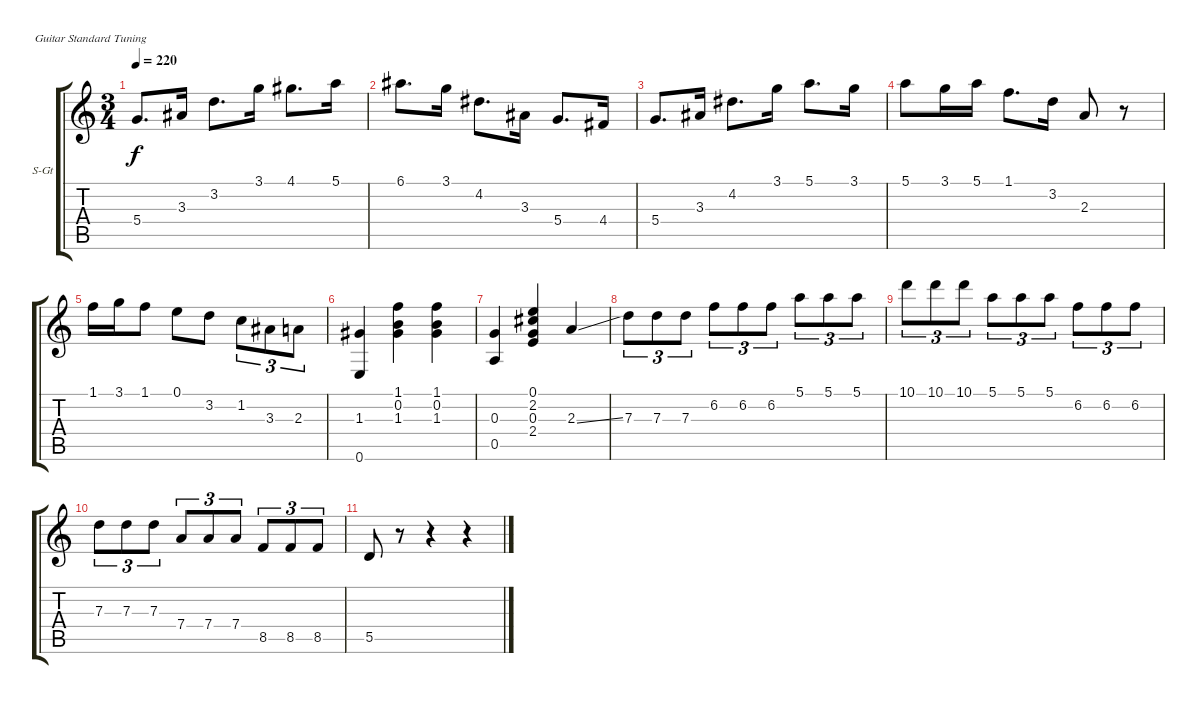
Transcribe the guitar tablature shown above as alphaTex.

\defaultSystemsLayout 4
\bracketExtendMode groupsimilarinstruments
\firstSystemTrackNameOrientation horizontal
\otherSystemsTrackNameOrientation horizontal
\track ("Steel Guitar" "S-Gt") {instrument acousticguitarsteel}
\staff {score tabs}
\tuning (E4 B3 G3 D3 A2 E2)
\ts (3 4)
\tempo 220
\clef g2
\ks c
5.4.8{d dy f} 3.3.16 3.2.8{d} 3.1.16 4.1.8{d} 5.1.16 |
6.1.8{d} 3.1.16 4.2.8{d} 3.3.16 5.4.8{d} 4.4.16 |
5.4.8{d} 3.3.16 4.2.8{d} 3.1.16 5.1.8{d} 3.1.16 |
5.1.8 3.1.16 5.1.16 1.1.8{d} 3.2.16 2.3.8 r.8 |
1.1.16 3.1.16 1.1.8 0.1.8 3.2.8 1.2.8{tu (3 2)} 3.3.8{tu (3 2)} 2.3.8{tu (3 2)} |
(1.3 0.6).4 (0.2 1.1 1.3).4 (0.2 1.1 1.3).4 |
(0.3 0.5).4 (2.4 0.3 2.2 0.1).4 2.3{ss}.4 |
7.3.8{tu (3 2)} 7.3.8{tu (3 2)} 7.3.8{tu (3 2)} 6.2.8{tu (3 2)} 6.2.8{tu (3 2)} 6.2.8{tu (3 2)} 5.1.8{tu (3 2)} 5.1.8{tu (3 2)} 5.1.8{tu (3 2)} |
10.1.8{tu (3 2)} 10.1.8{tu (3 2)} 10.1.8{tu (3 2)} 5.1.8{tu (3 2)} 5.1.8{tu (3 2)} 5.1.8{tu (3 2)} 6.2.8{tu (3 2)} 6.2.8{tu (3 2)} 6.2.8{tu (3 2)} |
7.3.8{tu (3 2)} 7.3.8{tu (3 2)} 7.3.8{tu (3 2)} 7.4.8{tu (3 2)} 7.4.8{tu (3 2)} 7.4.8{tu (3 2)} 8.5.8{tu (3 2)} 8.5.8{tu (3 2)} 8.5.8{tu (3 2)} |
5.5.8 r.8 r.4 r.4
